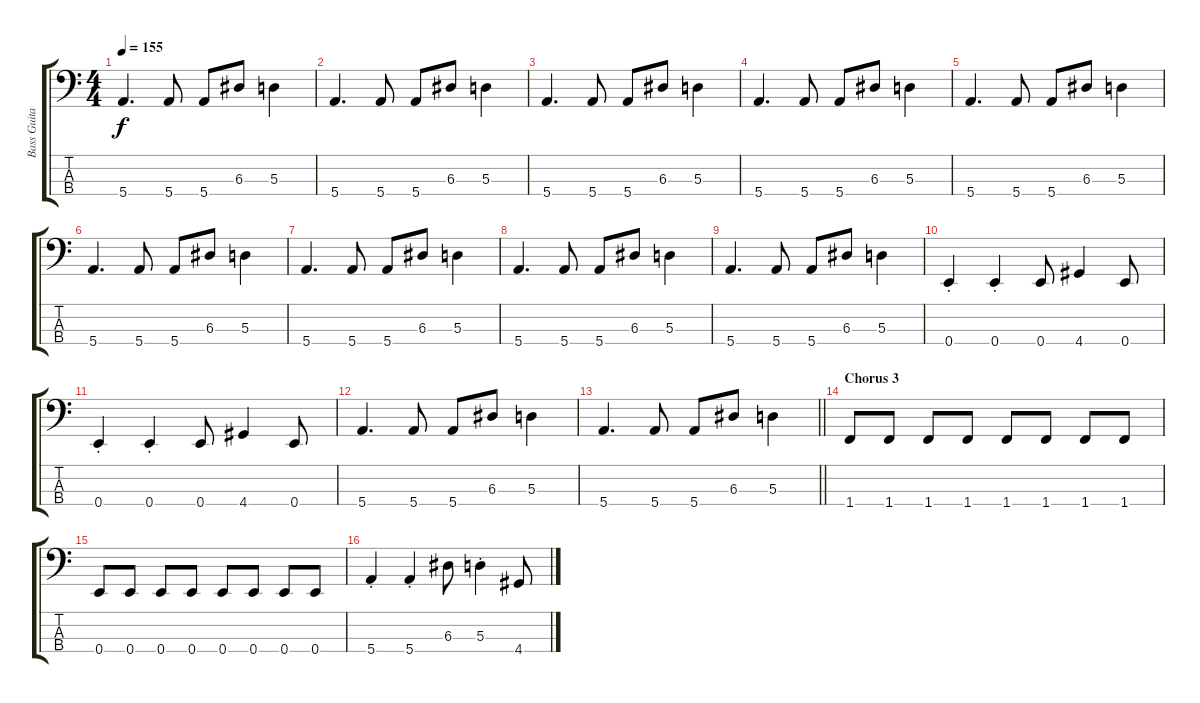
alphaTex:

\track ("Bass Guitar" "Bass Guita") {instrument electricbassfinger}
\staff {score tabs}
\tuning (G2 D2 A1 E1) {hide}
\ts (4 4)
\tempo 155
\clef f4
\ks c
5.4.4{d dy f} 5.4.8 5.4.8 6.3.8 5.3.4 |
5.4.4{d} 5.4.8 5.4.8 6.3.8 5.3.4 |
5.4.4{d} 5.4.8 5.4.8 6.3.8 5.3.4 |
5.4.4{d} 5.4.8 5.4.8 6.3.8 5.3.4 |
5.4.4{d} 5.4.8 5.4.8 6.3.8 5.3.4 |
5.4.4{d} 5.4.8 5.4.8 6.3.8 5.3.4 |
5.4.4{d} 5.4.8 5.4.8 6.3.8 5.3.4 |
5.4.4{d} 5.4.8 5.4.8 6.3.8 5.3.4 |
5.4.4{d} 5.4.8 5.4.8 6.3.8 5.3.4 |
0.4{st}.4 0.4{st}.4 0.4.8 4.4.4 0.4.8 |
0.4{st}.4 0.4{st}.4 0.4.8 4.4.4 0.4.8 |
5.4.4{d} 5.4.8 5.4.8 6.3.8 5.3.4 |
\barLineRight lightlight
5.4.4{d} 5.4.8 5.4.8 6.3.8 5.3.4 |
\section ("" "Chorus 3")
1.4.8 1.4.8 1.4.8 1.4.8 1.4.8 1.4.8 1.4.8 1.4.8 |
0.4.8 0.4.8 0.4.8 0.4.8 0.4.8 0.4.8 0.4.8 0.4.8 |
5.4{st}.4 5.4{st}.4 6.3.8 5.3{st}.4 4.4.8
